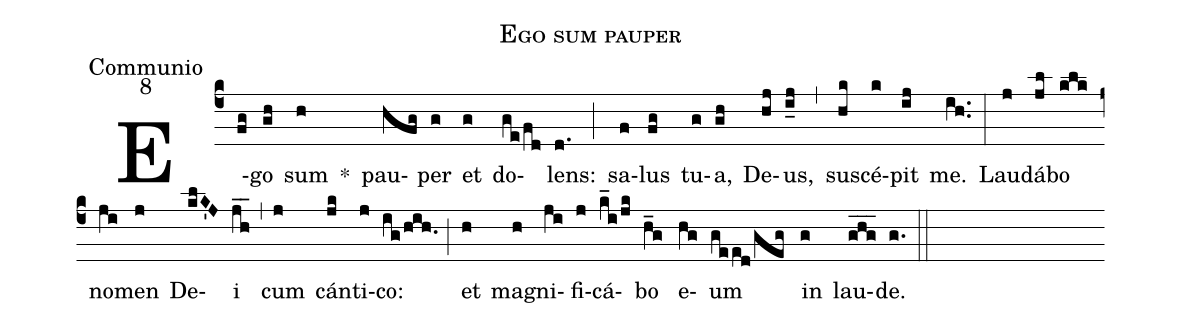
name:Ego sum pauper;
office-part:Communio;
mode:8;
%%
(c4) E(fg)go(gh) sum(h) *() pau(hfg)per(g) et(g) do(ge/fd)lens:(d.) (;) sa(f)lus(fg) tu(g)a,(gh) De(hj)us,(i_j) (,) su(hk)scé(k)pit(ij) me.(ih..) (:)
Lau(j)dá(jl)bo(klk) no(ji)men(j) De(klK'J)i(jh__) (,) cum(j) cán(jk)ti(j)co:(ig/hih.) (;) et(h) ma(h)gni(ji)fi(j)cá(k_i/jk)bo(h_g) e(hg)um(geed/geg) in(g) lau(ghg___)de.(g.) (::)
